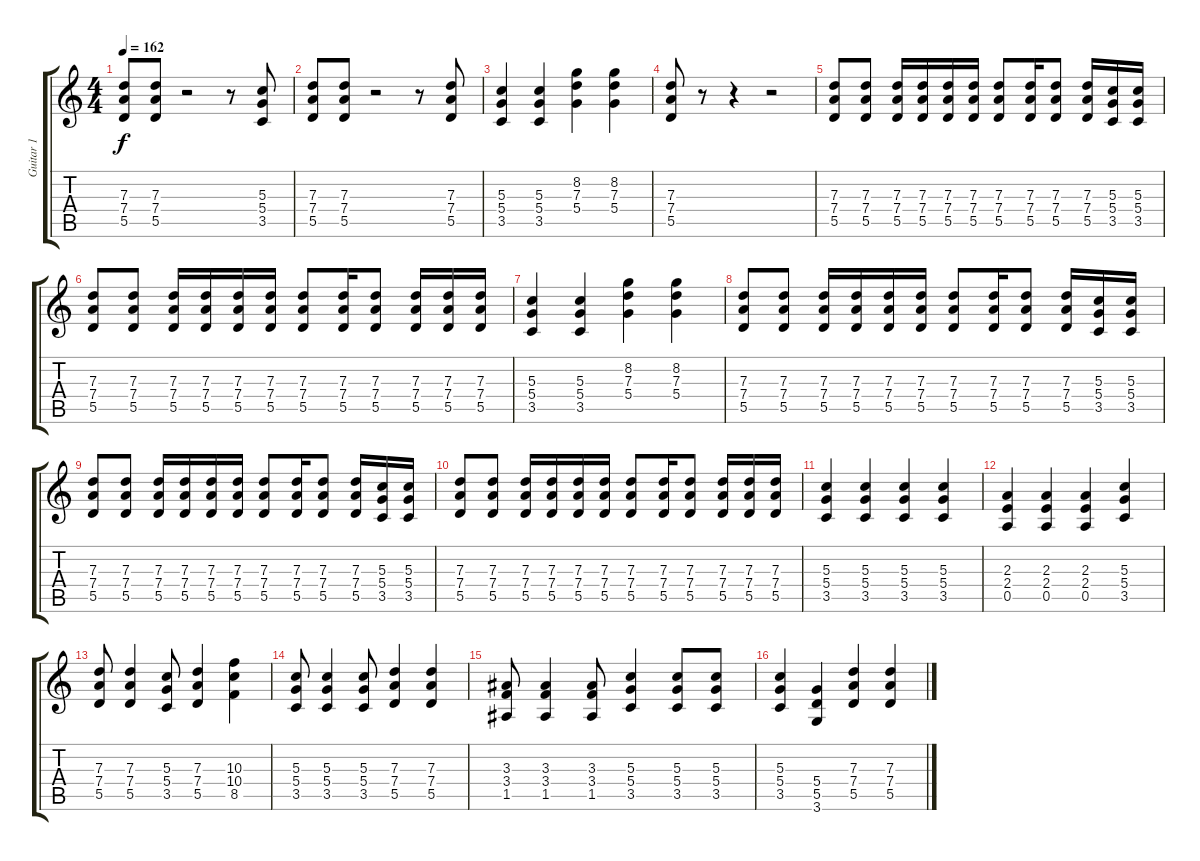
\track ("Guitar 1" "Guitar 1") {instrument distortionguitar}
\staff {score tabs}
\tuning (E4 B3 G3 D3 A2 E2) {hide}
\ts (4 4)
\tempo 162
\clef g2
\ks c
(7.3 7.4 5.5).8{dy f} (7.3 7.4 5.5).8 r.2 r.8 (5.3 5.4 3.5).8 |
(7.3 7.4 5.5).8 (7.3 7.4 5.5).8 r.2 r.8 (7.3 7.4 5.5).8 |
(5.3 5.4 3.5).4 (5.3 5.4 3.5).4 (8.2 7.3 5.4).4 (8.2 7.3 5.4).4 |
(7.3 7.4 5.5).8 r.8 r.4 r.2 |
(7.3 7.4 5.5).8 (7.3 7.4 5.5).8 (7.3 7.4 5.5).16 (7.3 7.4 5.5).16 (7.3 7.4 5.5).16 (7.3 7.4 5.5).16 (7.3 7.4 5.5).8 (7.3 7.4 5.5).16 (7.3 7.4 5.5).8 (7.3 7.4 5.5).16 (5.3 5.4 3.5).16 (5.3 5.4 3.5).16 |
(7.3 7.4 5.5).8 (7.3 7.4 5.5).8 (7.3 7.4 5.5).16 (7.3 7.4 5.5).16 (7.3 7.4 5.5).16 (7.3 7.4 5.5).16 (7.3 7.4 5.5).8 (7.3 7.4 5.5).16 (7.3 7.4 5.5).8 (7.3 7.4 5.5).16 (7.3 7.4 5.5).16 (7.3 7.4 5.5).16 |
(5.3 5.4 3.5).4 (5.3 5.4 3.5).4 (8.2 7.3 5.4).4 (8.2 7.3 5.4).4 |
(7.3 7.4 5.5).8 (7.3 7.4 5.5).8 (7.3 7.4 5.5).16 (7.3 7.4 5.5).16 (7.3 7.4 5.5).16 (7.3 7.4 5.5).16 (7.3 7.4 5.5).8 (7.3 7.4 5.5).16 (7.3 7.4 5.5).8 (7.3 7.4 5.5).16 (5.3 5.4 3.5).16 (5.3 5.4 3.5).16 |
(7.3 7.4 5.5).8 (7.3 7.4 5.5).8 (7.3 7.4 5.5).16 (7.3 7.4 5.5).16 (7.3 7.4 5.5).16 (7.3 7.4 5.5).16 (7.3 7.4 5.5).8 (7.3 7.4 5.5).16 (7.3 7.4 5.5).8 (7.3 7.4 5.5).16 (5.3 5.4 3.5).16 (5.3 5.4 3.5).16 |
(7.3 7.4 5.5).8 (7.3 7.4 5.5).8 (7.3 7.4 5.5).16 (7.3 7.4 5.5).16 (7.3 7.4 5.5).16 (7.3 7.4 5.5).16 (7.3 7.4 5.5).8 (7.3 7.4 5.5).16 (7.3 7.4 5.5).8 (7.3 7.4 5.5).16 (7.3 7.4 5.5).16 (7.3 7.4 5.5).16 |
(5.3 5.4 3.5).4 (5.3 5.4 3.5).4 (5.3 5.4 3.5).4 (5.3 5.4 3.5).4 |
(2.3 2.4 0.5).4 (2.3 2.4 0.5).4 (2.3 2.4 0.5).4 (5.3 5.4 3.5).4 |
(7.3 7.4 5.5).8 (7.3 7.4 5.5).4 (5.3 5.4 3.5).8 (7.3 7.4 5.5).4 (10.3 10.4 8.5).4 |
(5.3 5.4 3.5).8 (5.3 5.4 3.5).4 (5.3 5.4 3.5).8 (7.3 7.4 5.5).4 (7.3 7.4 5.5).4 |
(3.3 3.4 1.5).8 (3.3 3.4 1.5).4 (3.3 3.4 1.5).8 (5.3 5.4 3.5).4 (5.3 5.4 3.5).8 (5.3 5.4 3.5).8 |
(5.3 5.4 3.5).4 (5.4 5.5 3.6).4 (7.3 7.4 5.5).4 (7.3 7.4 5.5).4
